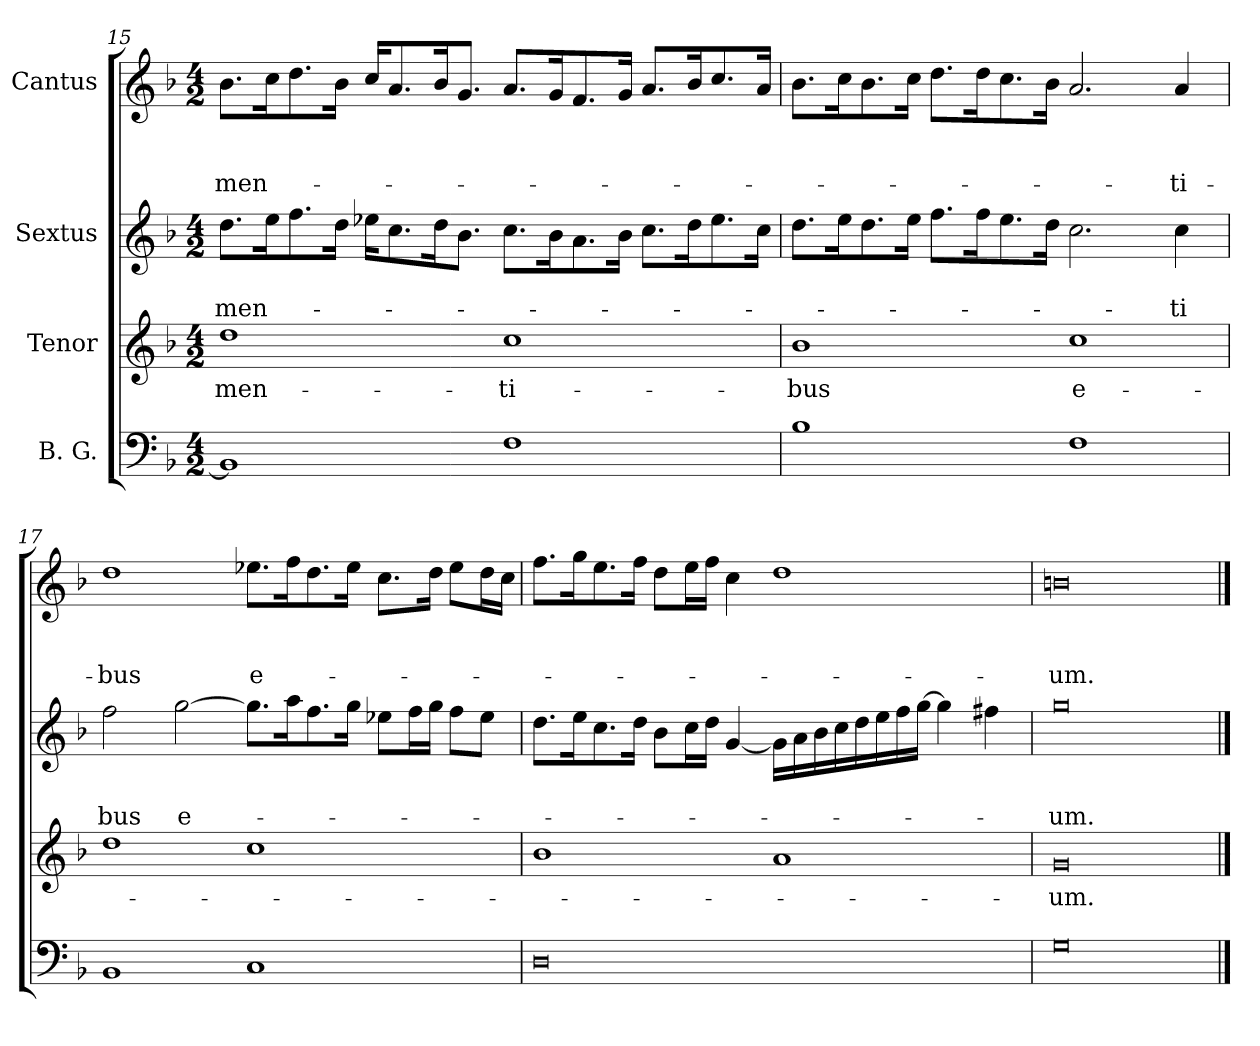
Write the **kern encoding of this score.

**kern	**kern	**text	**kern	**text	**text	**kern	**text	**text	**text
*part4	*part3	*part3	*part2	*part2	*part2	*part1	*part1	*part1	*part1
*staff4	*staff3	*staff3	*staff2	*staff2	*staff2	*staff1	*staff1	*staff1	*staff1
*I"B. G.	*I"Tenor	*	*I"Sextus	*	*	*I"Cantus	*	*	*
!!LO:PB:g=z
*clefF4	*clefG2	*	*clefG2	*	*	*clefG2	*	*	*
*	*ITrd7c12	*	*	*	*	*	*	*	*
*k[b-]	*k[b-]	*	*k[b-]	*	*	*k[b-]	*	*	*
*F:	*F:	*	*F:	*	*	*F:	*	*	*
*M4/2	*M4/2	*	*M4/2	*	*	*M4/2	*	*	*
=15	=15	=15	=15	=15	=15	=15	=15	=15	=15
1BB-]	1d	-men-	8.dd\L	.	-men-	8.b-\L	.	.	-men-
.	.	.	16ee\K	.	.	16cc\K	.	.	.
.	.	.	8.ff\	.	.	8.dd\	.	.	.
.	.	.	16dd\Jk	.	.	16b-\Jk	.	.	.
.	.	.	16ee-X\KL	.	.	16cc/KL	.	.	.
.	.	.	8.cc\	.	.	8.a/	.	.	.
.	.	.	16dd\K	.	.	16b-/K	.	.	.
.	.	.	8.b-\J	.	.	8.g/J	.	.	.
1F	1c	-ti-	8.cc\L	.	.	8.a/L	.	.	.
.	.	.	16b-\K	.	.	16g/K	.	.	.
.	.	.	8.a\	.	.	8.f/	.	.	.
.	.	.	16b-\Jk	.	.	16g/Jk	.	.	.
.	.	.	8.cc\L	.	.	8.a/L	.	.	.
.	.	.	16dd\K	.	.	16b-/K	.	.	.
.	.	.	8.ee-\	.	.	8.cc/	.	.	.
.	.	.	16cc\Jk	.	.	16a/Jk	.	.	.
=16	=16	=16	=16	=16	=16	=16	=16	=16	=16
1B-	1B-	-bus	8.dd\L	.	.	8.b-\L	.	.	.
.	.	.	16ee\K	.	.	16cc\K	.	.	.
.	.	.	8.dd\	.	.	8.b-\	.	.	.
.	.	.	16ee\Jk	.	.	16cc\Jk	.	.	.
.	.	.	8.ff\L	.	.	8.dd\L	.	.	.
.	.	.	16ff\K	.	.	16dd\K	.	.	.
.	.	.	8.ee\	.	.	8.cc\	.	.	.
.	.	.	16dd\Jk	.	.	16b-\Jk	.	.	.
1F	1c	e-	2.cc\	.	.	2.a/	.	.	.
.	.	.	4cc\	.	-ti	4a/	.	.	-ti-
=17	=17	=17	=17	=17	=17	=17	=17	=17	=17
1BB-	1d	.	2ff\	.	bus	1dd	.	.	-bus
.	.	.	[2gg\	.	e-	.	.	.	.
1C	1c	.	8.gg\L]	.	.	8.ee-X\L	.	.	e-
.	.	.	16aa\K	.	.	16ff\K	.	.	.
.	.	.	8.ff\	.	.	8.dd\	.	.	.
.	.	.	16gg\Jk	.	.	16ee-\Jk	.	.	.
.	.	.	8ee-X\L	.	.	8.cc\L	.	.	.
.	.	.	16ff\L	.	.	.	.	.	.
.	.	.	16gg\JJ	.	.	16dd\Jk	.	.	.
.	.	.	8ff\L	.	.	8ee-\L	.	.	.
.	.	.	8ee-\J	.	.	16dd\L	.	.	.
.	.	.	.	.	.	16cc\JJ	.	.	.
!!LO:LB:g=z
=18	=18	=18	=18	=18	=18	=18	=18	=18	=18
0D	1B-	.	8.dd\L	.	.	8.ff\L	.	.	.
.	.	.	16ee\K	.	.	16gg\K	.	.	.
.	.	.	8.cc\	.	.	8.ee\	.	.	.
.	.	.	16dd\Jk	.	.	16ff\Jk	.	.	.
.	.	.	8b-\L	.	.	8dd\L	.	.	.
.	.	.	16cc\L	.	.	16ee\L	.	.	.
.	.	.	16dd\JJ	.	.	16ff\JJ	.	.	.
.	.	.	[4g/	.	.	4cc\	.	.	.
.	1A	.	16g\LL]	.	.	1dd	.	.	.
.	.	.	16a\	.	.	.	.	.	.
.	.	.	16b-\	.	.	.	.	.	.
.	.	.	16cc\	.	.	.	.	.	.
.	.	.	16dd\	.	.	.	.	.	.
.	.	.	16ee\	.	.	.	.	.	.
.	.	.	16ff\	.	.	.	.	.	.
.	.	.	[16gg\JJ	.	.	.	.	.	.
.	.	.	4gg\]	.	.	.	.	.	.
.	.	.	4ff#X\	.	.	.	.	.	.
=19	=19	=19	=19	=19	=19	=19	=19	=19	=19
0G	0G	-um.	0gg	.	-um.	0bn	.	.	-um.
==	==	==	==	==	==	==	==	==	==
*-	*-	*-	*-	*-	*-	*-	*-	*-	*-
